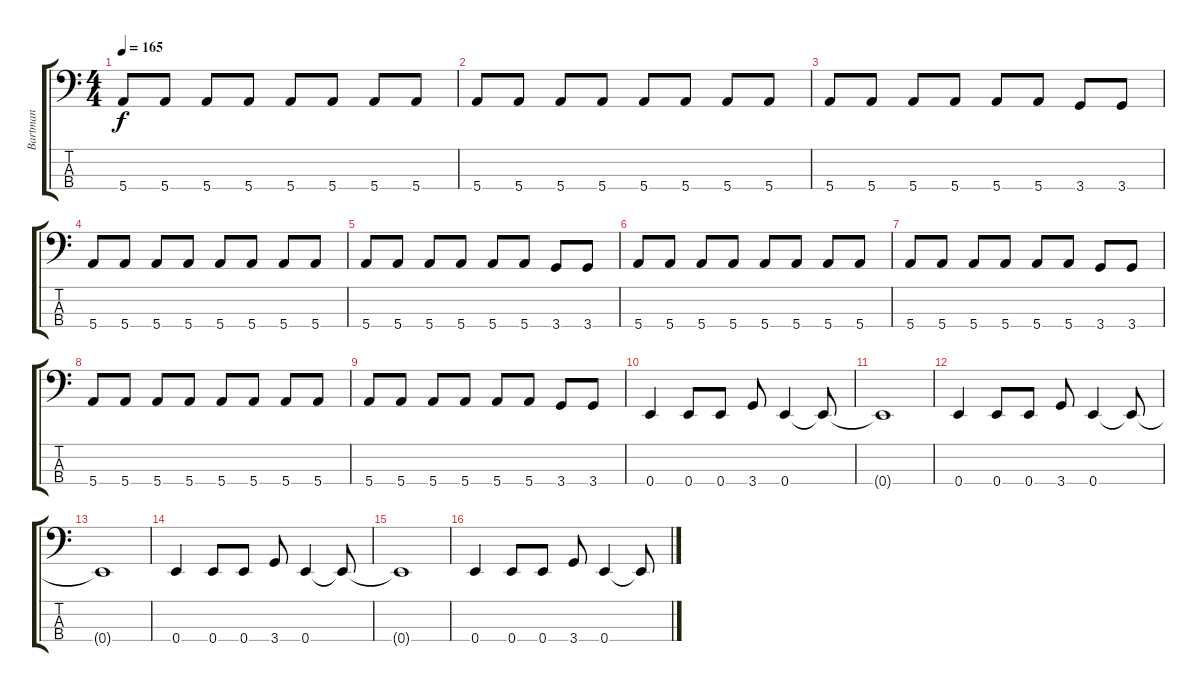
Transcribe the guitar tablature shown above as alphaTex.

\track ("Bartman" "Bartman") {instrument electricbasspick}
\staff {score tabs}
\tuning (G2 D2 A1 E1) {hide}
\ts (4 4)
\tempo 165
\clef f4
\ks c
5.4.8{dy f} 5.4.8 5.4.8 5.4.8 5.4.8 5.4.8 5.4.8 5.4.8 |
5.4.8 5.4.8 5.4.8 5.4.8 5.4.8 5.4.8 5.4.8 5.4.8 |
5.4.8 5.4.8 5.4.8 5.4.8 5.4.8 5.4.8 3.4.8 3.4.8 |
5.4.8 5.4.8 5.4.8 5.4.8 5.4.8 5.4.8 5.4.8 5.4.8 |
5.4.8 5.4.8 5.4.8 5.4.8 5.4.8 5.4.8 3.4.8 3.4.8 |
5.4.8 5.4.8 5.4.8 5.4.8 5.4.8 5.4.8 5.4.8 5.4.8 |
5.4.8 5.4.8 5.4.8 5.4.8 5.4.8 5.4.8 3.4.8 3.4.8 |
5.4.8 5.4.8 5.4.8 5.4.8 5.4.8 5.4.8 5.4.8 5.4.8 |
5.4.8 5.4.8 5.4.8 5.4.8 5.4.8 5.4.8 3.4.8 3.4.8 |
0.4.4 0.4.8 0.4.8 3.4.8 0.4.4 0.4{t}.8 |
0.4{t}.1 |
0.4.4 0.4.8 0.4.8 3.4.8 0.4.4 0.4{t}.8 |
0.4{t}.1 |
0.4.4 0.4.8 0.4.8 3.4.8 0.4.4 0.4{t}.8 |
0.4{t}.1 |
0.4.4 0.4.8 0.4.8 3.4.8 0.4.4 0.4{t}.8
